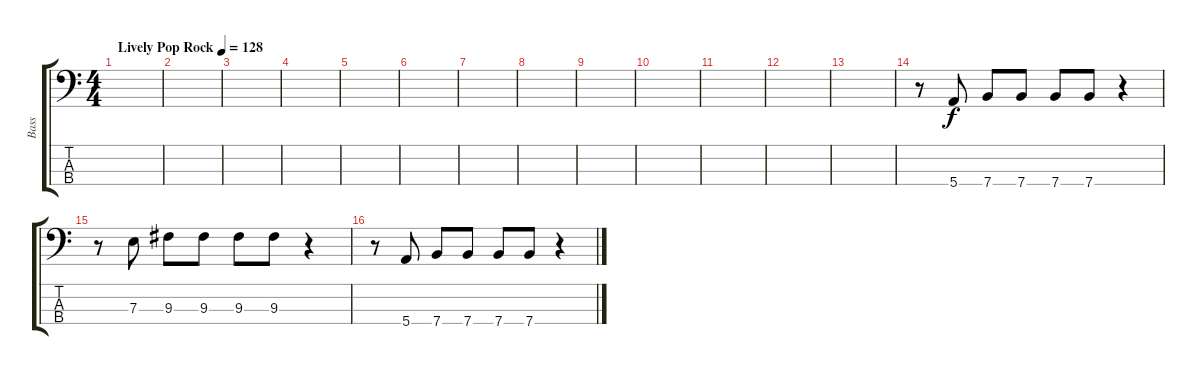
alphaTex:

\track ("Bass" "Bass") {instrument electricbassfinger}
\staff {score tabs}
\tuning (G2 D2 A1 E1) {hide}
\ts (4 4)
\tempo (128 "Lively Pop Rock")
\clef f4
\ks c
|
|
|
|
|
|
|
|
|
|
|
|
|
r.8 5.4.8 7.4.8 7.4.8 7.4.8 7.4.8 r.4 |
r.8 7.3.8 9.3.8 9.3.8 9.3.8 9.3.8 r.4 |
r.8 5.4.8 7.4.8 7.4.8 7.4.8 7.4.8 r.4
